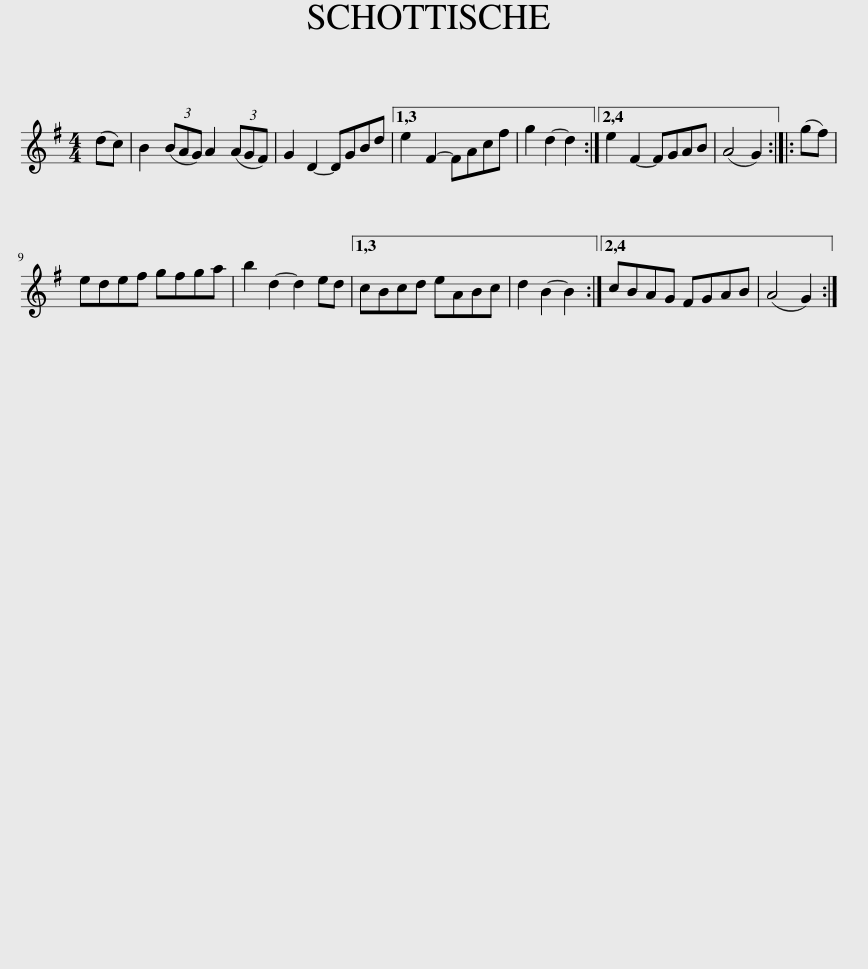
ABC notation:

X:1
L:1/8
M:4/4
I:linebreak $
K:G
V:1 treble
V:1
 (dc) | B2 (3(BAG) A2 (3(AGF) | G2 D2- DGBd |1,3 e2 F2- FAcf | g2 d2- d2 :|2,4 %5
 e2 F2- FGAB | (A4 G2) :: (gf) |$ edef gfga | b2 d2- d2 ed |1,3 %10
 cBcd eABc | d2 B2- B2 :|2,4 cBAG FGAB | (A4 G2) :| %14
